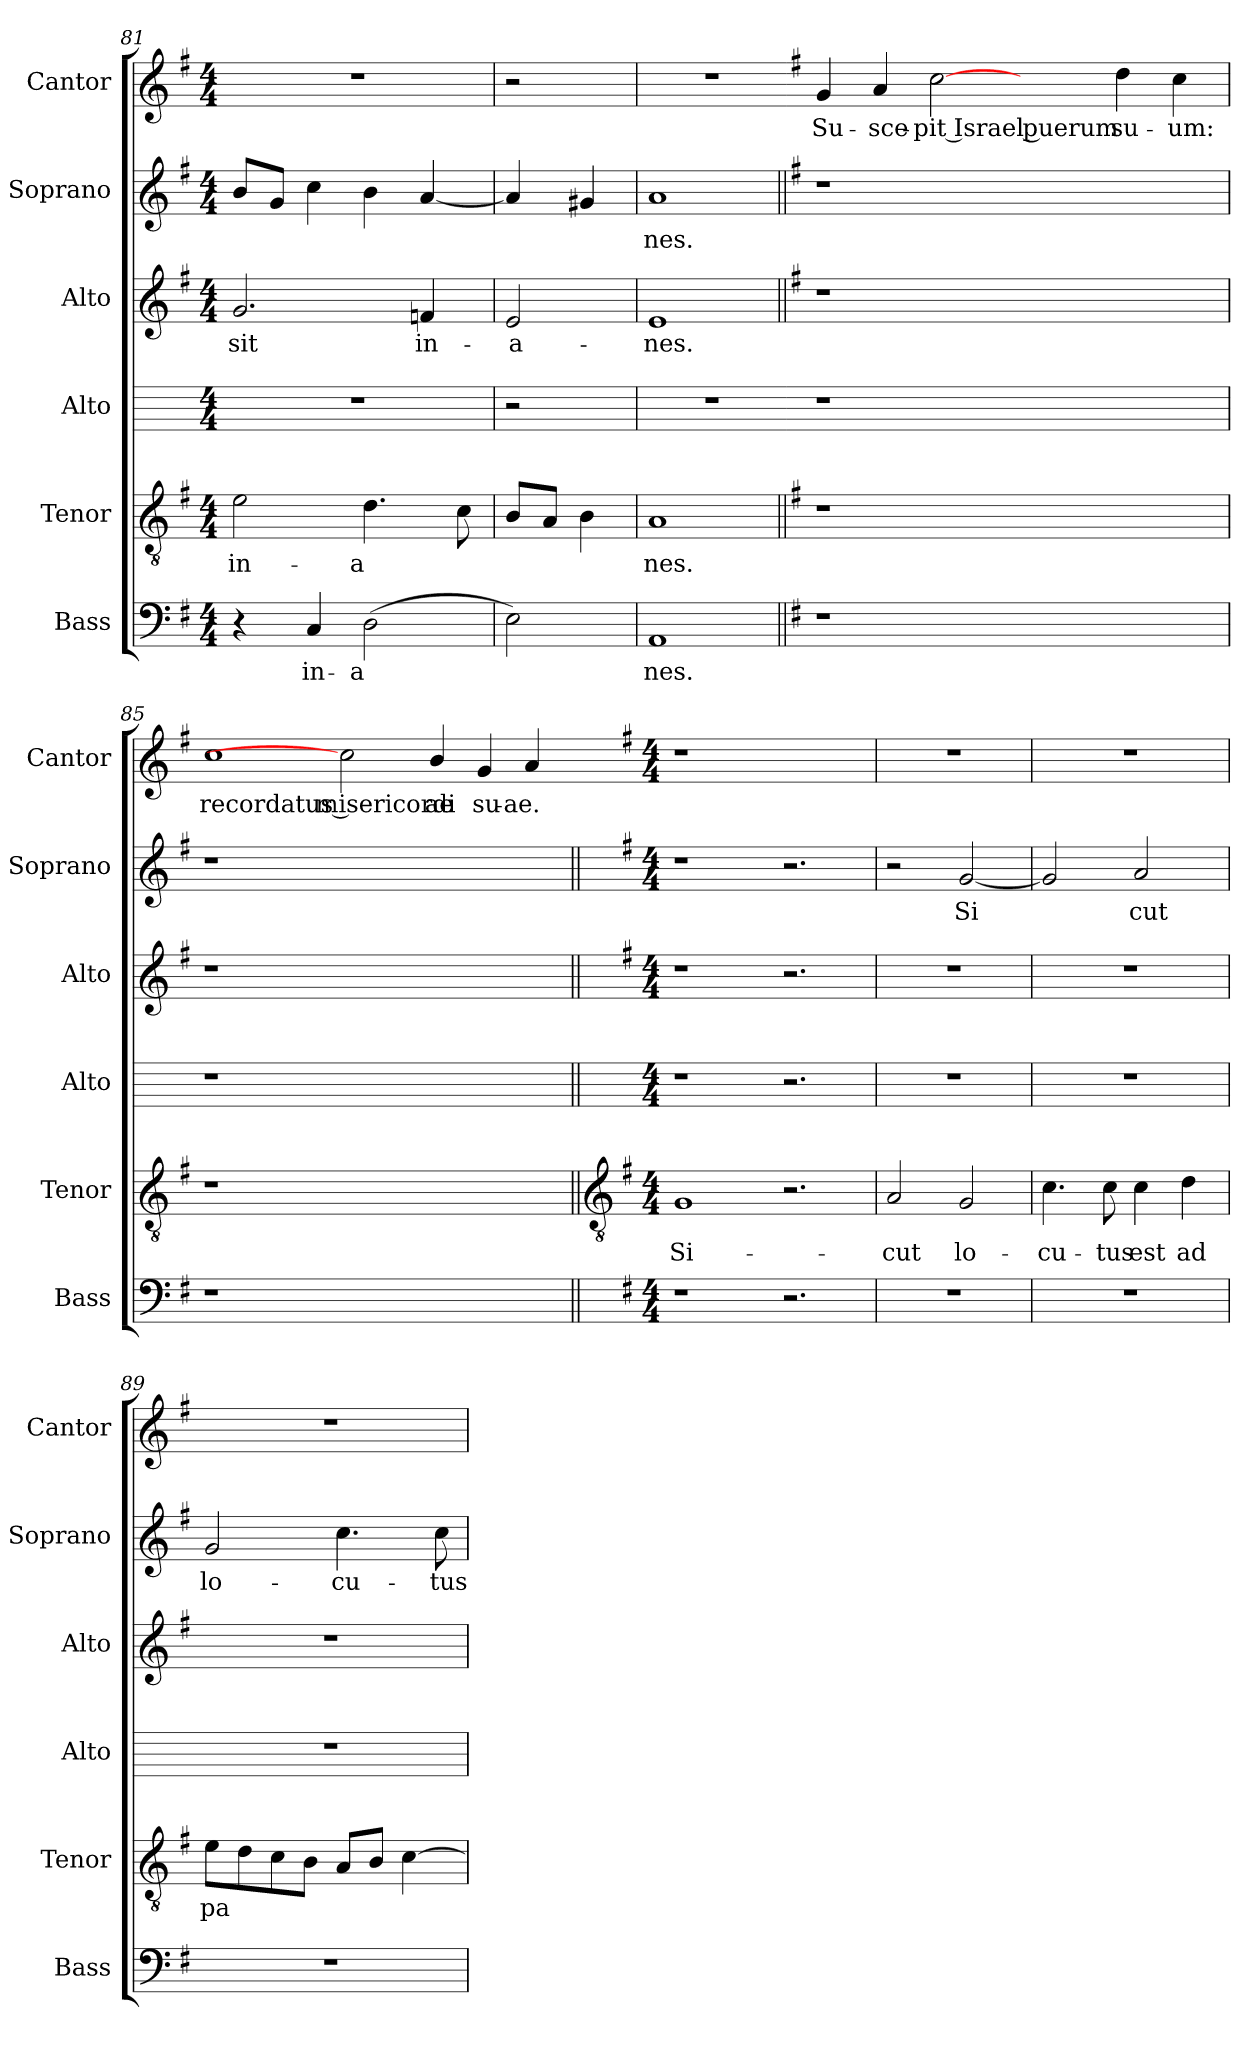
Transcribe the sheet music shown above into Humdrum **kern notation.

**kern	**text	**kern	**text	**kern	**kern	**text	**kern	**text	**kern	**text
*part6	*part6	*part5	*part5	*part4	*part3	*part3	*part2	*part2	*part1	*part1
*staff6	*staff6	*staff5	*staff5	*staff4	*staff3	*staff3	*staff2	*staff2	*staff1	*staff1
*I"Bass	*	*I"Tenor	*	*I"Alto	*I"Alto	*	*I"Soprano	*	*I"Cantor	*
*I'Bass	*	*I'Tenor	*	*I'Alto	*I'Alto	*	*I'Soprano	*	*I'Cantor	*
*clefF4	*	*clefGv2	*	*	*clefG2	*	*clefG2	*	*clefG2	*
*k[f#]	*	*k[f#]	*	*	*k[f#]	*	*k[f#]	*	*k[f#]	*
*G:	*	*G:	*	*	*G:	*	*G:	*	*G:	*
*M4/4	*	*M4/4	*	*M4/4	*M4/4	*	*M4/4	*	*M4/4	*
=81	=81	=81	=81	=81	=81	=81	=81	=81	=81	=81
!	!	!	!LO:LY:b	!	!	!LO:LY:b	!	!	!	!
4r	.	2e	in-	1r	2.g	-sit	8bL	.	1r	.
.	.	.	.	.	.	.	8gJ	.	.	.
!	!LO:LY:b	!	!	!	!	!	!	!	!	!
4C	in-	.	.	.	.	.	4cc	.	.	.
!	!LO:LY:b	!	!LO:LY:b	!	!	!	!	!	!	!
(>2D	-a	4.d	-a	.	.	.	4b	.	.	.
!	!	!	!	!	!	!LO:LY:b	!	!	!	!
.	.	.	.	.	4fn	in-	[4a	.	.	.
.	.	8c	.	.	.	.	.	.	.	.
=82	=82	=82	=82	=82	=82	=82	=82	=82	=82	=82
!	!	!	!	!	!	!LO:LY:b	!	!	!	!
2E)	.	8BL	.	2r	2e	-a-	4a]	.	2r	.
.	.	8AJ	.	.	.	.	.	.	.	.
.	.	4B	.	.	.	.	4g#	.	.	.
=83	=83	=83	=83	=83	=83	=83	=83	=83	=83	=83
!	!LO:LY:b	!	!LO:LY:b	!	!	!LO:LY:b	!	!LO:LY:b	!	!
1AA	nes.	1A	nes.	1r	1e	-nes.	1a	nes.	1r	.
!!LO:LB:g=z
=84||	=84	=84||	=84	=84	=84||	=84	=84||	=84	=84	=84
*	*	*	*	*	*	*	*	*	*k[f#]	*
*	*	*	*	*	*	*	*	*	*G:	*
!	!	!	!	!	!	!	!	!	!	!LO:LY:b
1r	.	1r	.	1r	1r	.	1r	.	4g	Su-
!	!	!	!	!	!	!	!	!	!	!LO:LY:b
.	.	.	.	.	.	.	.	.	4a	-sce-
!	!	!	!	!	!	!	!	!	!	!LO:LY:b
.	.	.	.	.	.	.	.	.	[2cc	-pit Israel puerum
1ryy	.	1ryy	.	1ryy	1ryy	.	1ryy	.	2ryy	.
!	!	!	!	!	!	!	!	!	!	!LO:LY:b
.	.	.	.	.	.	.	.	.	4dd	su-
!	!	!	!	!	!	!	!	!	!	!LO:LY:b
.	.	.	.	.	.	.	.	.	4cc	-um:
=85	=85	=85	=85	=85	=85	=85	=85	=85	=85	=85
!	!	!	!	!	!	!	!	!	!	!LO:LY:b
1r	.	1r	.	1r	1r	.	1r	.	1cc	recordatus misericordi-
1ryy	.	1ryy	.	1ryy	1ryy	.	1ryy	.	2cc]	.
!	!	!	!	!	!	!	!	!	!	!LO:LY:b
.	.	.	.	.	.	.	.	.	4b/	-ae
!	!	!	!	!	!	!	!	!	!	!LO:LY:b
.	.	.	.	.	.	.	.	.	4g	su-
!	!	!	!	!	!	!	!	!	!	!LO:LY:b
4ryy	.	4ryy	.	4ryy	4ryy	.	4ryy	.	4a	-ae.
!!LO:LB:g=z
=86||	=86-	=86||	=86-	=86||	=86||	=86-	=86||	=86-	=86-	=86-
*	*	*clefGv2	*	*	*	*	*	*	*	*
*k[f#]	*	*k[f#]	*	*	*	*	*k[f#]	*	*	*
*G:	*	*G:	*	*	*	*	*G:	*	*	*
*M4/4	*	*M4/4	*	*M4/4	*M4/4	*	*M4/4	*	*M4/4	*
!	!	!	!LO:LY:b	!	!	!	!	!	!	!
1r	.	1G	Si-	1r	1r	.	1r	.	1r	.
2.r	.	2.r	.	2.r	2.r	.	2.r	.	2.ryy	.
=87	=87	=87	=87	=87	=87	=87	=87	=87	=87	=87
!	!	!	!LO:LY:b	!	!	!	!	!	!	!
1r	.	2A	-cut	1r	1r	.	2r	.	1r	.
!	!	!	!LO:LY:b	!	!	!	!	!LO:LY:b	!	!
.	.	2G	lo-	.	.	.	[2g	Si	.	.
=88	=88	=88	=88	=88	=88	=88	=88	=88	=88	=88
!	!	!	!LO:LY:b	!	!	!	!	!	!	!
1r	.	4.c	-cu-	1r	1r	.	2g]	.	1r	.
!	!	!	!LO:LY:b	!	!	!	!	!	!	!
.	.	8c	-tus	.	.	.	.	.	.	.
!	!	!	!LO:LY:b	!	!	!	!	!LO:LY:b	!	!
.	.	4c	est	.	.	.	2a	cut	.	.
!	!	!	!LO:LY:b	!	!	!	!	!	!	!
.	.	4d	ad	.	.	.	.	.	.	.
=89	=89	=89	=89	=89	=89	=89	=89	=89	=89	=89
!	!	!	!LO:LY:b	!	!	!	!	!LO:LY:b	!	!
1r	.	8eL	pa	1r	1r	.	2g	lo-	1r	.
.	.	8d	.	.	.	.	.	.	.	.
.	.	8c	.	.	.	.	.	.	.	.
.	.	8BJ	.	.	.	.	.	.	.	.
!	!	!	!	!	!	!	!	!LO:LY:b	!	!
.	.	8AL	.	.	.	.	4.cc	-cu-	.	.
.	.	8BJ	.	.	.	.	.	.	.	.
.	.	[4c	.	.	.	.	.	.	.	.
!	!	!	!	!	!	!	!	!LO:LY:b	!	!
.	.	.	.	.	.	.	8cc	-tus	.	.
=	=	=	=	=	=	=	=	=	=	=
*-	*-	*-	*-	*-	*-	*-	*-	*-	*-	*-
